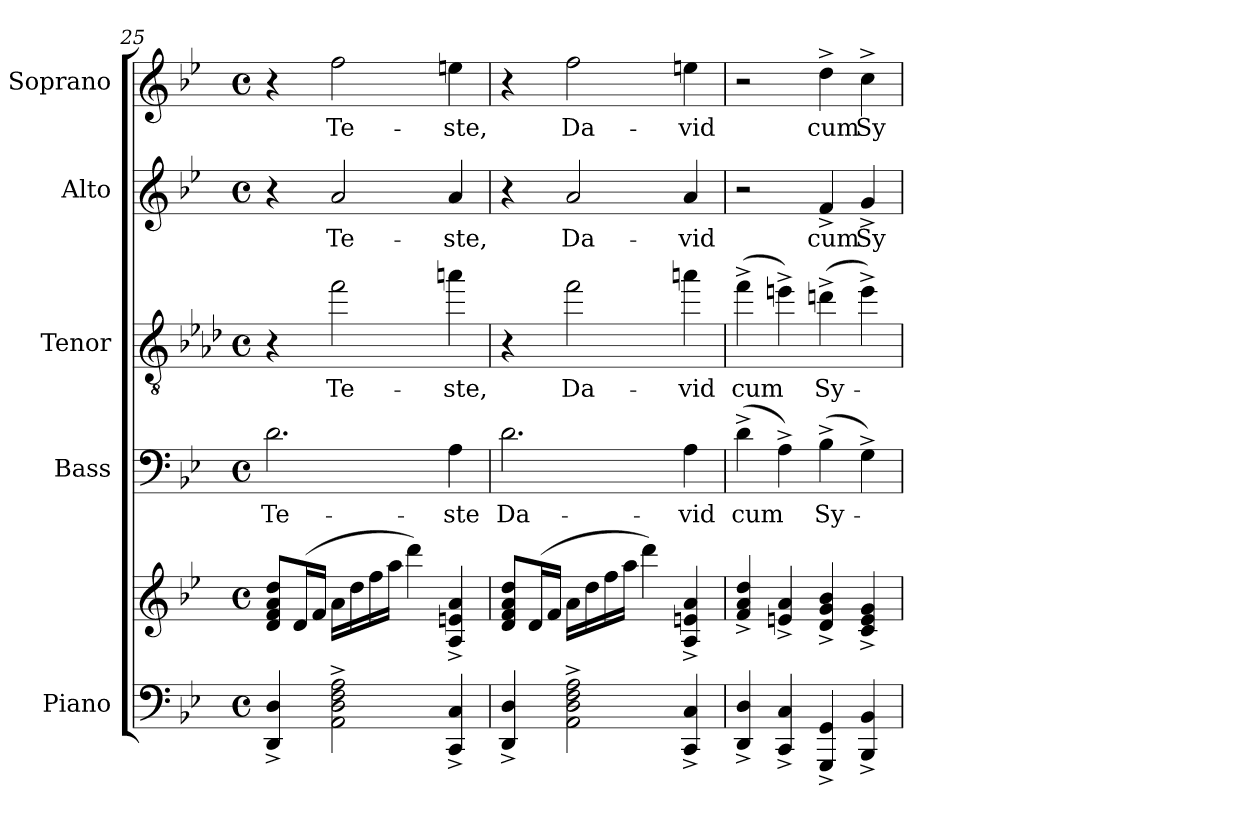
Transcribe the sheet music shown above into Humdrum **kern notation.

**kern	**kern	**kern	**text	**kern	**text	**kern	**text	**kern	**text
*part5	*part5	*part4	*part4	*part3	*part3	*part2	*part2	*part1	*part1
*staff6	*staff5	*staff4	*staff4	*staff3	*staff3	*staff2	*staff2	*staff1	*staff1
*I"Piano	*	*I"Bass	*	*I"Tenor	*	*I"Alto	*	*I"Soprano	*
*I'Pno.	*	*I'B.	*	*I'T.	*	*I'A.	*	*I'S.	*
*clefF4	*clefG2	*clefF4	*	*clefGv2	*	*clefG2	*	*clefG2	*
*	*	*	*	*ITrd8c14	*	*	*	*	*
*k[b-e-]	*k[b-e-]	*k[b-e-]	*	*k[b-e-a-d-]	*	*k[b-e-]	*	*k[b-e-]	*
*M4/4	*M4/4	*M4/4	*	*M4/4	*	*M4/4	*	*M4/4	*
*met(c)	*met(c)	*met(c)	*	*met(c)	*	*met(c)	*	*met(c)	*
=25	=25	=25	=25	=25	=25	=25	=25	=25	=25
4DD/^ 4D/^	8d/ 8f/ 8a/ 8dd/L	2.d\	Te-	4r	.	4r	.	4r	.
.	(16d/L	.	.	.	.	.	.	.	.
.	16f/JJ	.	.	.	.	.	.	.	.
2AA\^ 2D\^ 2F\^ 2A\^	16a\LL	.	.	2fi\	Te-	2a/	Te-	2ff\	Te-
.	16dd\	.	.	.	.	.	.	.	.
.	16ff\	.	.	.	.	.	.	.	.
.	16aa\JJ	.	.	.	.	.	.	.	.
.	4ddd\)	.	.	.	.	.	.	.	.
4CC/^ 4C/^	4A/^ 4en/^ 4a/^	4A\	-ste	4ani\	-ste,	4a/	-ste,	4een\	-ste,
!!LO:PB:g=z
=26	=26	=26	=26	=26	=26	=26	=26	=26	=26
4DD/^ 4D/^	8d/ 8f/ 8a/ 8dd/L	2.d\	Da-	4r	.	4r	.	4r	.
.	(16d/L	.	.	.	.	.	.	.	.
.	16f/JJ	.	.	.	.	.	.	.	.
2AA\^ 2D\^ 2F\^ 2A\^	16a\LL	.	.	2fi\	Da-	2a/	Da-	2ff\	Da-
.	16dd\	.	.	.	.	.	.	.	.
.	16ff\	.	.	.	.	.	.	.	.
.	16aa\JJ	.	.	.	.	.	.	.	.
.	4ddd\)	.	.	.	.	.	.	.	.
4CC/^ 4C/^	4A/^ 4en/^ 4a/^	4A\	-vid	4ani\	-vid	4a/	-vid	4een\	-vid
=27	=27	=27	=27	=27	=27	=27	=27	=27	=27
4DD/^ 4D/^	4f/^ 4a/^ 4dd/^	(4d^\	cum	(4f^i\	cum	2r	.	2r	.
4CC/^ 4C/^	4en/^ 4a/^	4A^\)	.	4en^i\)	.	.	.	.	.
4GGG/^ 4GG/^	4d/^ 4g/^ 4b-/^	(4B-^\	Sy-	(4dn^i\	Sy-	4f^/	cum	4dd^\	cum
4BBB-/^ 4BB-/^	4c/^ 4e/^ 4g/^	4G^\)	.	4e^i\)	.	4g^/	Sy-	4cc^\	Sy-
=	=	=	=	=	=	=	=	=	=
*-	*-	*-	*-	*-	*-	*-	*-	*-	*-
